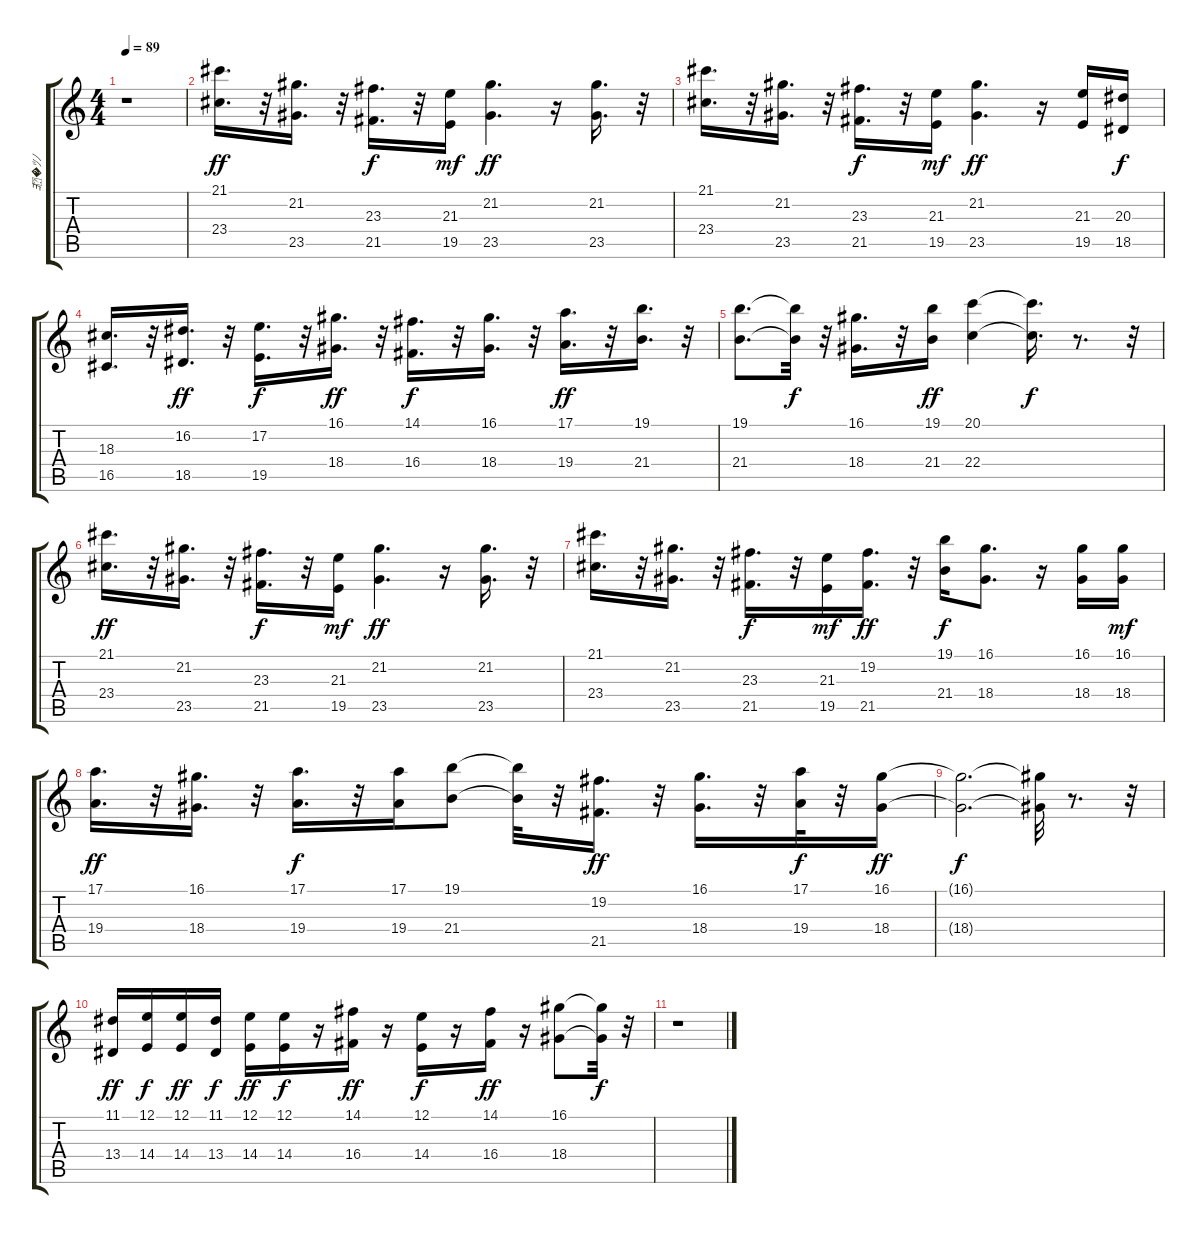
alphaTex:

\track ("ﾖ�ﾂﾉ" "ﾖ�ﾂﾉ") {instrument altosax}
\staff {score tabs}
\tuning (E4 B3 G3 D3 A2 E2) {hide}
\ts (4 4)
\tempo 89
\clef g2
\ks c
r.1{dy f} |
(21.1 23.4).16{d dy ff} r.32 (21.2 23.5).16{d} r.32 (23.3 21.5).16{d dy f} r.32 (21.3 19.5).16{dy mf} (21.2 23.5).4{d dy ff} r.16 (21.2 23.5).16{d} r.32 |
(21.1 23.4).16{d} r.32 (21.2 23.5).16{d} r.32 (23.3 21.5).16{d dy f} r.32 (21.3 19.5).16{dy mf} (21.2 23.5).4{d dy ff} r.16 (21.3 19.5).16 (20.3 18.5).16{dy f} |
(18.3 16.5).16{d} r.32 (16.2 18.5).16{d dy ff} r.32 (17.2 19.5).16{d dy f} r.32 (16.1 18.4).16{d dy ff} r.32 (14.1 16.4).16{d dy f} r.32 (16.1 18.4).16{d} r.32 (17.1 19.4).16{d dy ff} r.32 (19.1 21.4).16{d} r.32 |
(19.1 21.4).8{d} (19.1{t} 21.4{t}).32{dy f} r.32 (16.1 18.4).16{d} r.32 (19.1 21.4).16{dy ff} (20.1 22.4).4 (20.1{t} 22.4{t}).16{d dy f} r.8{d} r.32 |
(21.1 23.4).16{d dy ff} r.32 (21.2 23.5).16{d} r.32 (23.3 21.5).16{d dy f} r.32 (21.3 19.5).16{dy mf} (21.2 23.5).4{d dy ff} r.16 (21.2 23.5).16{d} r.32 |
(21.1 23.4).16{d} r.32 (21.2 23.5).16{d} r.32 (23.3 21.5).16{d dy f} r.32 (21.3 19.5).16{dy mf} (19.2 21.5).16{d dy ff} r.32 (19.1 21.4).16{dy f} (16.1 18.4).8{d} r.16 (16.1 18.4).16 (16.1 18.4).16{dy mf} |
(17.1 19.4).16{d dy ff} r.32 (16.1 18.4).16{d} r.32 (17.1 19.4).16{d dy f} r.32 (17.1 19.4).16 (19.1 21.4).8 (19.1{t} 21.4{t}).32 r.32 (19.2 21.5).16{d dy ff} r.32 (16.1 18.4).16{d} r.32 (17.1 19.4).32{dy f} r.32 (16.1 18.4).16{dy ff} |
(16.1{t} 18.4{t}).2{d dy f} (16.1{t} 18.4{t}).32 r.8{d} r.32 |
(11.1 13.4).16{dy ff} (12.1 14.4).16{dy f} (12.1 14.4).16{dy ff} (11.1 13.4).16{dy f} (12.1 14.4).16{dy ff} (12.1 14.4).16{dy f} r.16 (14.1 16.4).16{dy ff} r.16 (12.1 14.4).16{dy f} r.16 (14.1 16.4).16{dy ff} r.16 (16.1 18.4).8 (16.1{t} 18.4{t}).32{dy f} r.32 |
r.1
